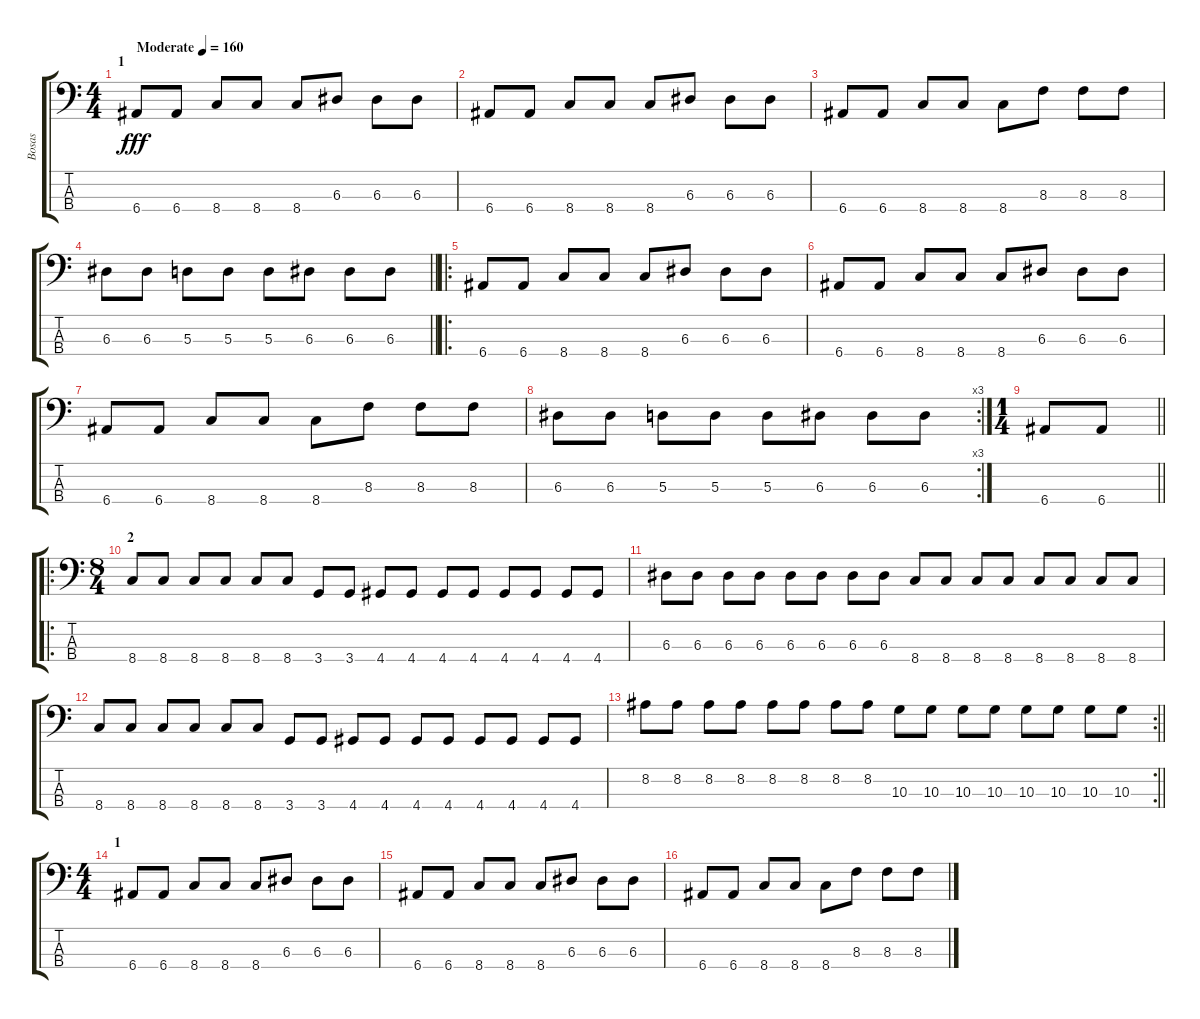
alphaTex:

\track ("Bosas" "Bosas") {instrument electricbassfinger}
\staff {score tabs}
\tuning (G2 D2 A1 E1) {hide}
\ts (4 4)
\section ("" "1")
\tempo (160 "Moderate")
\clef f4
\ks c
6.4.8{dy fff instrument electricbassfinger} 6.4.8 8.4.8 8.4.8 8.4.8 6.3.8 6.3.8 6.3.8 |
6.4.8 6.4.8 8.4.8 8.4.8 8.4.8 6.3.8 6.3.8 6.3.8 |
6.4.8 6.4.8 8.4.8 8.4.8 8.4.8 8.3.8 8.3.8 8.3.8 |
\barLineRight lightlight
6.3.8 6.3.8 5.3.8 5.3.8 5.3.8 6.3.8 6.3.8 6.3.8 |
\ro
6.4.8 6.4.8 8.4.8 8.4.8 8.4.8 6.3.8 6.3.8 6.3.8 |
6.4.8 6.4.8 8.4.8 8.4.8 8.4.8 6.3.8 6.3.8 6.3.8 |
6.4.8 6.4.8 8.4.8 8.4.8 8.4.8 8.3.8 8.3.8 8.3.8 |
\rc 3
6.3.8 6.3.8 5.3.8 5.3.8 5.3.8 6.3.8 6.3.8 6.3.8 |
\ts (1 4)
\barLineRight lightlight
6.4.8 6.4.8 |
\ro
\ts (8 4)
\section ("" "2")
8.4.8 8.4.8 8.4.8 8.4.8 8.4.8 8.4.8 3.4.8 3.4.8 4.4.8 4.4.8 4.4.8 4.4.8 4.4.8 4.4.8 4.4.8 4.4.8 |
6.3.8 6.3.8 6.3.8 6.3.8 6.3.8 6.3.8 6.3.8 6.3.8 8.4.8 8.4.8 8.4.8 8.4.8 8.4.8 8.4.8 8.4.8 8.4.8 |
8.4.8 8.4.8 8.4.8 8.4.8 8.4.8 8.4.8 3.4.8 3.4.8 4.4.8 4.4.8 4.4.8 4.4.8 4.4.8 4.4.8 4.4.8 4.4.8 |
\rc 2
\barLineRight lightlight
8.2.8 8.2.8 8.2.8 8.2.8 8.2.8 8.2.8 8.2.8 8.2.8 10.3.8 10.3.8 10.3.8 10.3.8 10.3.8 10.3.8 10.3.8 10.3.8 |
\ts (4 4)
\section ("" "1")
6.4.8 6.4.8 8.4.8 8.4.8 8.4.8 6.3.8 6.3.8 6.3.8 |
6.4.8 6.4.8 8.4.8 8.4.8 8.4.8 6.3.8 6.3.8 6.3.8 |
6.4.8 6.4.8 8.4.8 8.4.8 8.4.8 8.3.8 8.3.8 8.3.8
